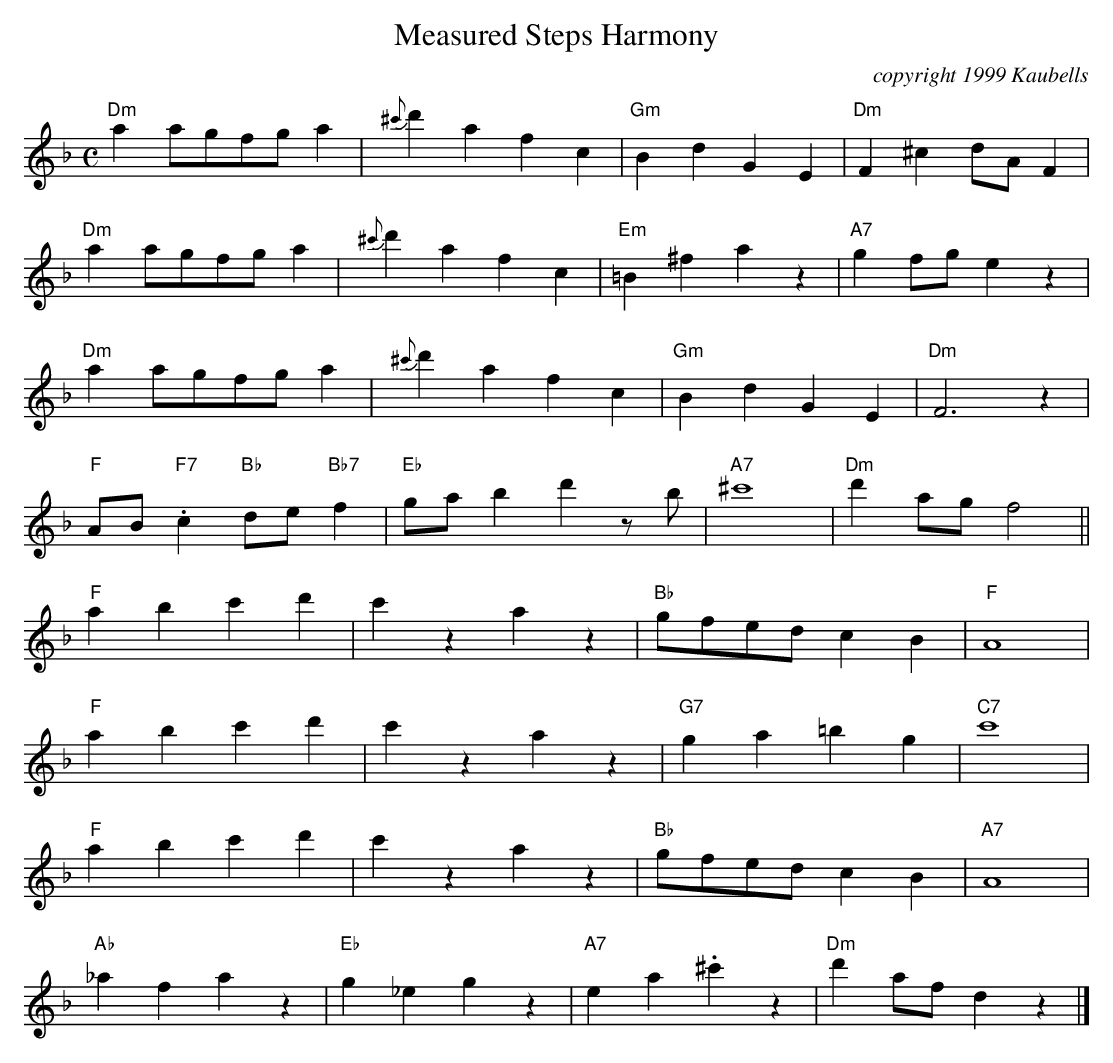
X:1
T:Measured Steps Harmony
C:copyright 1999 Kaubells
E:14
M:C
K:Dm
\bigskip
"Dm"a2 agfg a2|{^c'}d'2a2f2c2|"Gm"B2 d2 G2 E2|"Dm"F2^c2 dAF2|
"Dm"a2 agfg a2|{^c'}d'2a2f2c2|"Em"=B2 ^f2 a2 z2|"A7"g2 fg e2 z2|
"Dm"a2 agfg a2|{^c'}d'2a2f2c2|"Gm"B2 d2 G2 E2|"Dm"F6 z2|
"F"AB "F7".c2 "Bb"de "Bb7"f2|"Eb"ga b2 d'2 zb|"A7"^c'8|"Dm"d'2ag f4||
"F"a2 b2 c'2 d'2|c'2 z2 a2 z2|"Bb"gfed c2B2|"F"A8|
"F"a2 b2 c'2 d'2|c'2 z2 a2 z2|"G7"g2 a2 =b2 g2|"C7"c'8|
"F"a2 b2 c'2 d'2|c'2 z2 a2 z2|"Bb"gfed c2B2|"A7"A8|
"Ab"_a2 f2 a2 z2|"Eb"g2 _e2 g2 z2|"A7"e2 a2 .^c'2 z2|"Dm"d'2af d2 z2|]
